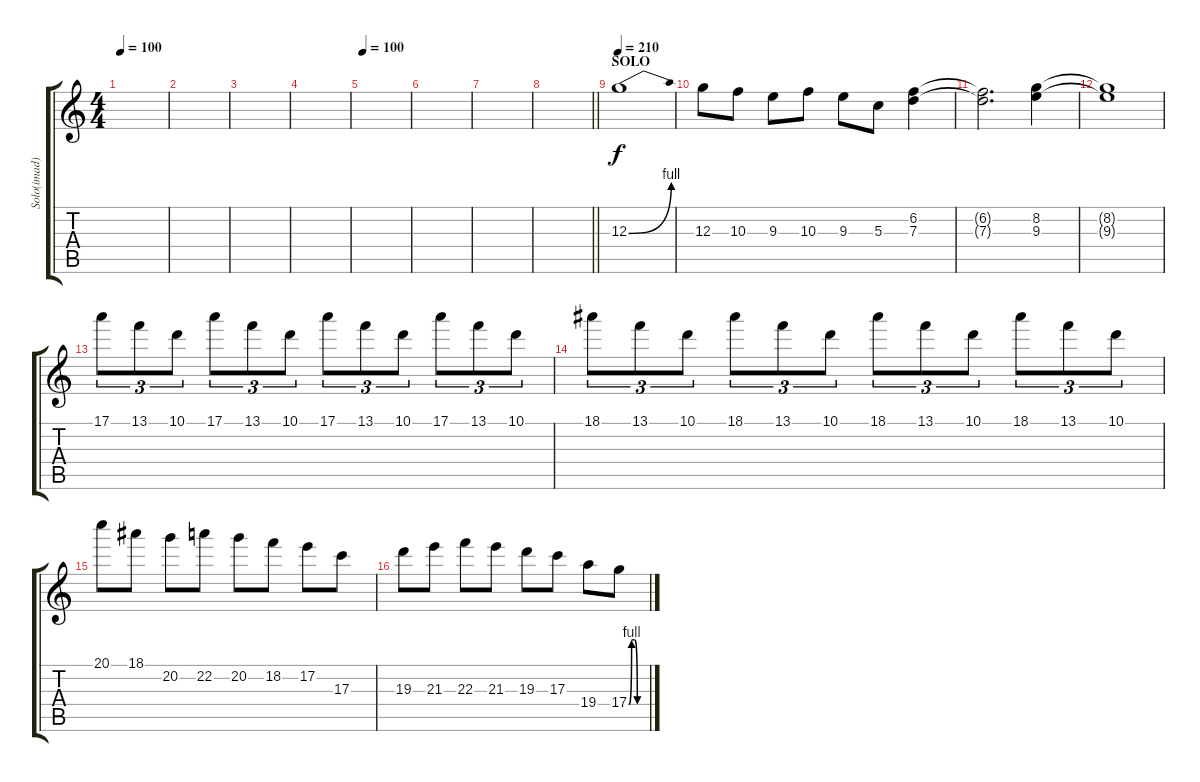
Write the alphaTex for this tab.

\track ("Solo(imad)" "Solo(imad)") {instrument distortionguitar}
\staff {score tabs}
\tuning (E4 B3 G3 D3 A2 D2) {hide}
\ts (4 4)
\tempo 100
\clef g2
\ks c
|
|
|
|
\tempo 100
|
|
|
\barLineRight lightlight
|
\section ("" "SOLO")
\tempo 210
12.3{be (bend 0 0 60 4)}.1 |
12.3.8 10.3.8 9.3.8 10.3.8 9.3.8 5.3.8 (6.2 7.3).4 |
(6.2{t} 7.3{t}).2{d} (8.2 9.3).4 |
(8.2{t} 9.3{t}).1 |
17.1.8{tu (3 2)} 13.1.8{tu (3 2)} 10.1.8{tu (3 2)} 17.1.8{tu (3 2)} 13.1.8{tu (3 2)} 10.1.8{tu (3 2)} 17.1.8{tu (3 2)} 13.1.8{tu (3 2)} 10.1.8{tu (3 2)} 17.1.8{tu (3 2)} 13.1.8{tu (3 2)} 10.1.8{tu (3 2)} |
18.1.8{tu (3 2)} 13.1.8{tu (3 2)} 10.1.8{tu (3 2)} 18.1.8{tu (3 2)} 13.1.8{tu (3 2)} 10.1.8{tu (3 2)} 18.1.8{tu (3 2)} 13.1.8{tu (3 2)} 10.1.8{tu (3 2)} 18.1.8{tu (3 2)} 13.1.8{tu (3 2)} 10.1.8{tu (3 2)} |
20.1.8 18.1.8 20.2.8 22.2.8 20.2.8 18.2.8 17.2.8 17.3.8 |
19.3.8 21.3.8 22.3.8 21.3.8 19.3.8 17.3.8 19.4.8 17.4{be (custom 0 0 10 4 20 4 30 0 60 0)}.8
